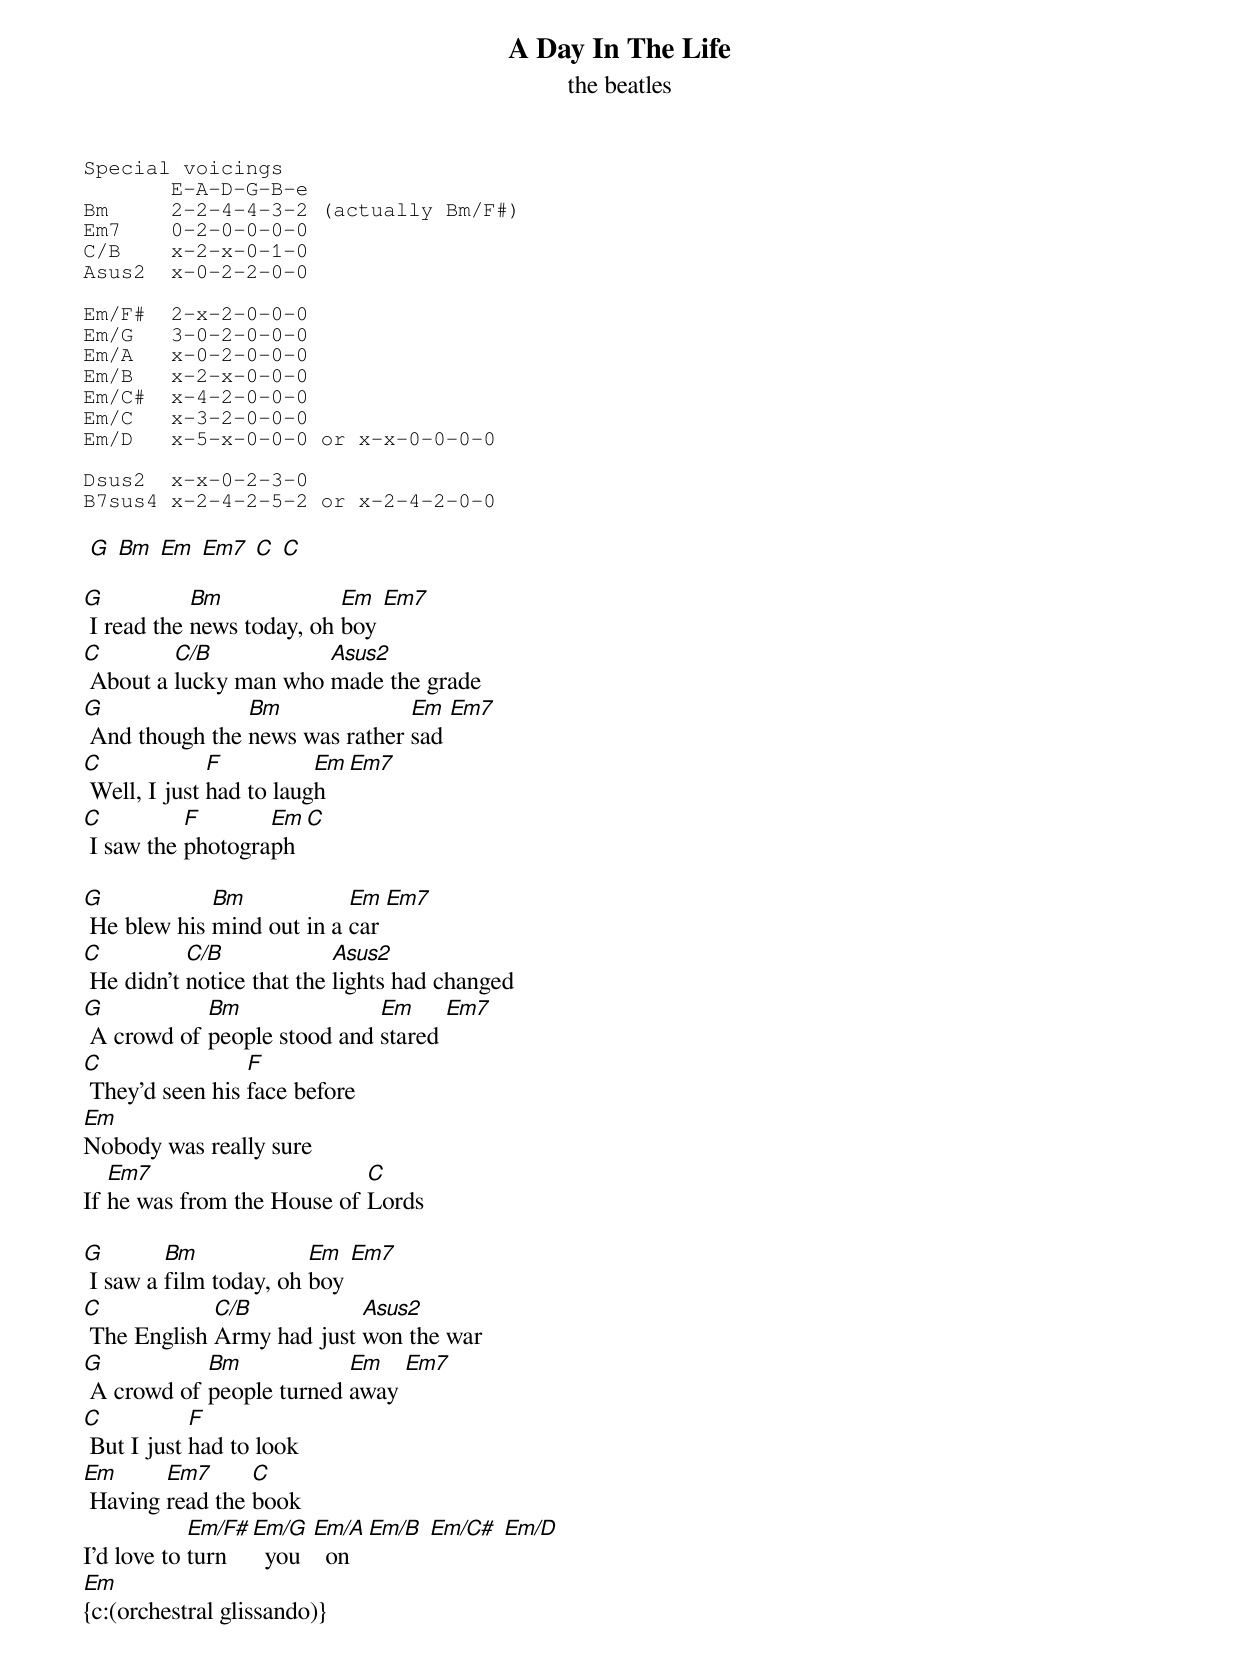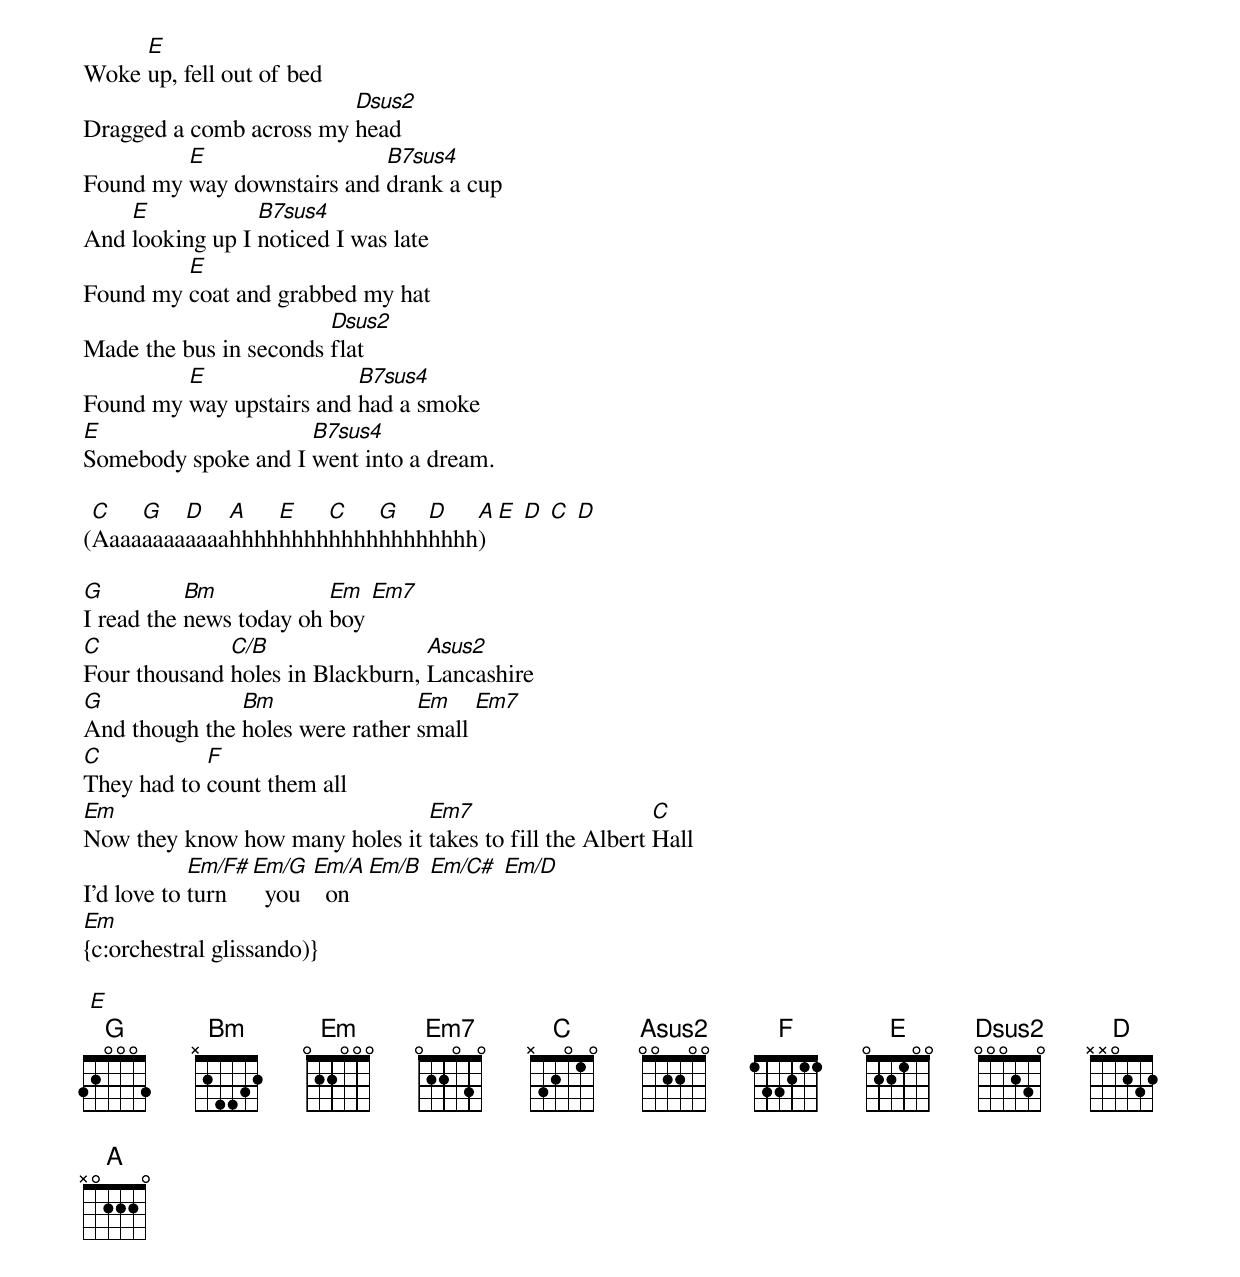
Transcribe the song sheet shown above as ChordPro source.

{title: A Day In The Life}
{subtitle: the beatles}

{sot}
Special voicings
       E-A-D-G-B-e
Bm     2-2-4-4-3-2 (actually Bm/F#)
Em7    0-2-0-0-0-0
C/B    x-2-x-0-1-0
Asus2  x-0-2-2-0-0

Em/F#  2-x-2-0-0-0
Em/G   3-0-2-0-0-0
Em/A   x-0-2-0-0-0
Em/B   x-2-x-0-0-0
Em/C#  x-4-2-0-0-0
Em/C   x-3-2-0-0-0
Em/D   x-5-x-0-0-0 or x-x-0-0-0-0

Dsus2  x-x-0-2-3-0
B7sus4 x-2-4-2-5-2 or x-2-4-2-0-0
{eot}

 [G] [Bm] [Em] [Em7] [C] [C]

[G] I read the [Bm]news today, oh [Em]boy [Em7]
[C] About a [C/B]lucky man who [Asus2]made the grade
[G] And though the [Bm]news was rather [Em]sad [Em7]
[C] Well, I just [F]had to laug[Em]h [Em7]
[C] I saw the [F]photogra[Em]ph [C]

[G] He blew his [Bm]mind out in a [Em]car [Em7]
[C] He didn't [C/B]notice that the [Asus2]lights had changed
[G] A crowd of [Bm]people stood and [Em]stared [Em7]
[C] They'd seen his [F]face before
[Em]Nobody was really sure
If [Em7]he was from the House of [C]Lords

[G] I saw a [Bm]film today, oh [Em]boy [Em7]
[C] The English [C/B]Army had just [Asus2]won the war
[G] A crowd of [Bm]people turned [Em]away [Em7]
[C] But I just [F]had to look
[Em] Having [Em7]read the [C]book
I’d love to [Em/F#]turn  [Em/G]  you  [Em/A]  on  [Em/B] [Em/C#] [Em/D]
[Em]{c:(orchestral glissando)}

Woke [E]up, fell out of bed
Dragged a comb across my [Dsus2]head
Found my [E]way downstairs and [B7sus4]drank a cup
And [E]looking up I [B7sus4]noticed I was late
Found my [E]coat and grabbed my hat
Made the bus in seconds [Dsus2]flat
Found my [E]way upstairs and [B7sus4]had a smoke
[E]Somebody spoke and I [B7sus4]went into a dream.

([C]Aaaa[G]aaaa[D]aaaa[A]hhhh[E]hhhh[C]hhhh[G]hhhh[D]hhhh[A]) [E] [D] [C] [D]

[G]I read the [Bm]news today oh [Em]boy [Em7]
[C]Four thousand [C/B]holes in Blackburn, [Asus2]Lancashire
[G]And though the [Bm]holes were rather [Em]small [Em7]
[C]They had to [F]count them all
[Em]Now they know how many holes it [Em7]takes to fill the Albert [C]Hall
I’d love to [Em/F#]turn  [Em/G]  you  [Em/A]  on  [Em/B] [Em/C#] [Em/D]
[Em]{c:orchestral glissando)}

 [E]
